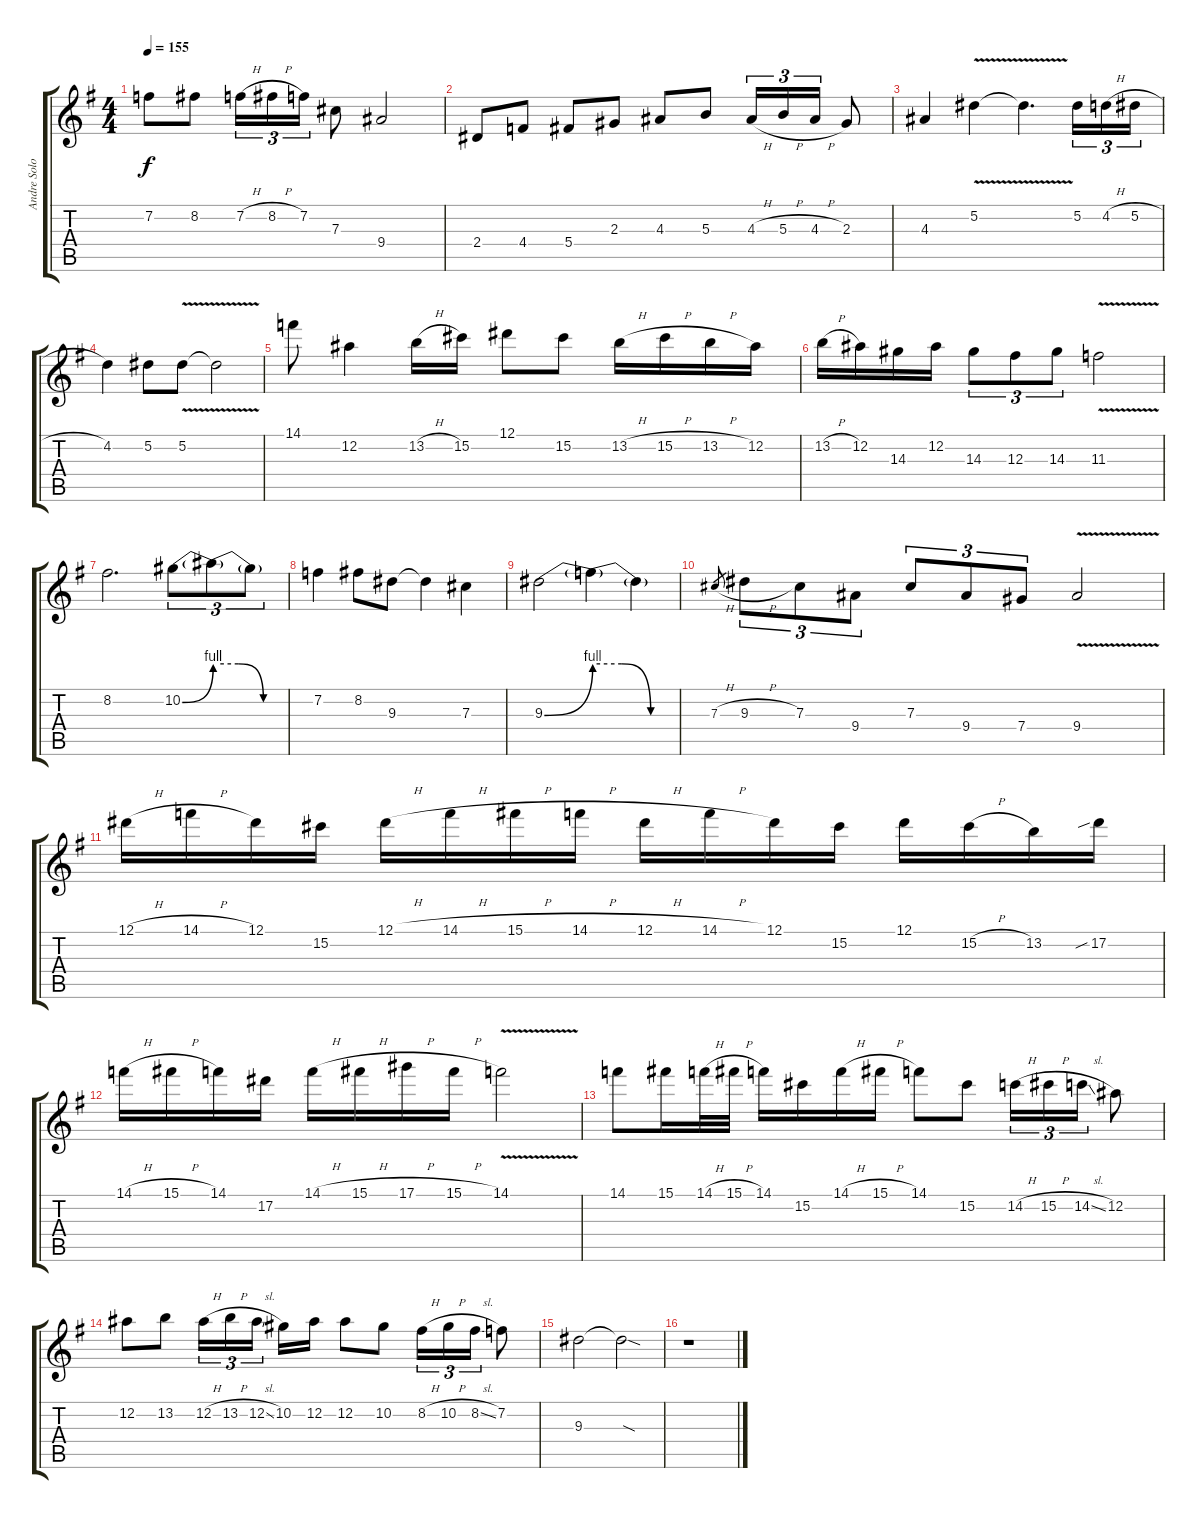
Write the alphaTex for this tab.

\track ("Andre Solo" "Andre Solo") {instrument distortionguitar}
\staff {score tabs}
\tuning (Eb4 Bb3 Gb3 Db3 Ab2 Eb2) {hide}
\ts (4 4)
\tempo 155
\clef g2
\ks g
7.2.8{dy f} 8.2.8 7.2{h}.16{tu (3 2)} 8.2{h}.16{tu (3 2)} 7.2.16{tu (3 2)} 7.3.8 9.4.2 |
2.4.8 4.4.8 5.4.8 2.3.8 4.3.8 5.3.8 4.3{h}.16{tu (3 2)} 5.3{h}.16{tu (3 2)} 4.3{h}.16{tu (3 2)} 2.3.8 |
4.3.4 5.2{v}.4 5.2{v t}.4{d} 5.2.16{tu (3 2)} 4.2{h}.16{tu (3 2)} 5.2{h}.16{tu (3 2)} |
4.2.4 5.2.8 5.2{v}.8 5.2{v t}.2 |
14.1.8 12.2.4 13.2{h}.16 15.2.16 12.1.8 15.2.8 13.2{h}.16 15.2{h}.16 13.2{h}.16 12.2.16 |
13.2{h}.16 12.2.16 14.3.16 12.2.16 14.3.8{tu (3 2)} 12.3.8{tu (3 2)} 14.3.8{tu (3 2)} 11.3{v}.2 |
8.2.2{d} 10.2{be (bend 0 0 60 4)}.8{tu (3 2)} 10.2{be (custom 0 4 20 4 40 0 60 0) t}.8{tu (3 2)} 10.2{t}.8{tu (3 2)} |
7.2.4 8.2.8 9.3.8 9.3{t}.4 7.3.4 |
9.3{be (bend 0 0 60 4)}.2 9.3{be (custom 0 4 20 4 40 0 60 0) t}.4 9.3{t}.4 |
7.3{h}.8{gr} 9.3{h}.8{tu (3 2)} 7.3.8{tu (3 2)} 9.4.8{tu (3 2)} 7.3.8{tu (3 2)} 9.4.8{tu (3 2)} 7.4.8{tu (3 2)} 9.4{v}.2 |
12.1{h}.16 14.1{h}.16 12.1.16 15.2.16 12.1{h}.16 14.1{h}.16 15.1{h}.16 14.1{h}.16 12.1{h}.16 14.1{h}.16 12.1.16 15.2.16 12.1.16 15.2{h}.16 13.2.16 17.2{sib}.16 |
14.1{h}.16 15.1{h}.16 14.1.16 17.2.16 14.1{h}.16 15.1{h}.16 17.1{h}.16 15.1{h}.16 14.1{v}.2 |
14.1.8 15.1.16 14.1{h}.32 15.1{h}.32 14.1.16 15.2.16 14.1{h}.16 15.1{h}.16 14.1.8 15.2.8 14.2{h}.16{tu (3 2)} 15.2{h}.16{tu (3 2)} 14.2{sl}.16{tu (3 2)} 12.2.8 |
12.2.8 13.2.8 12.2{h}.16{tu (3 2)} 13.2{h}.16{tu (3 2)} 12.2{sl}.16{tu (3 2) beam splitsecondary} 10.2.16 12.2.16 12.2.8 10.2.8 8.2{h}.16{tu (3 2)} 10.2{h}.16{tu (3 2)} 8.2{sl}.16{tu (3 2)} 7.2.8 |
9.3.2 9.3{sod t}.2 |
r.1
